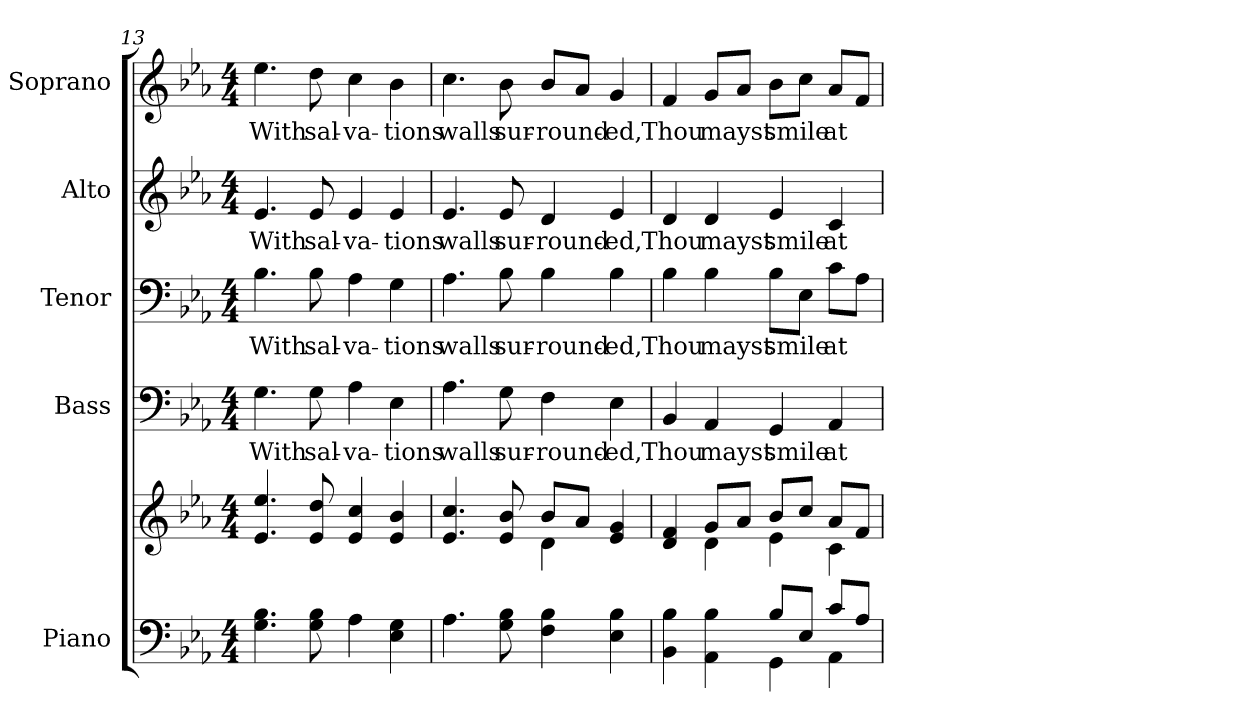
**kern	**kern	**kern	**text	**kern	**text	**kern	**text	**kern	**text
*part5	*part5	*part4	*part4	*part3	*part3	*part2	*part2	*part1	*part1
*staff6	*staff5	*staff4	*staff4	*staff3	*staff3	*staff2	*staff2	*staff1	*staff1
*I"Piano	*	*I"Bass	*	*I"Tenor	*	*I"Alto	*	*I"Soprano	*
*I'Pno.	*	*I'B.	*	*I'T.	*	*I'A.	*	*I'S.	*
!!LO:PB:g=z
*clefF4	*clefG2	*clefF4	*	*clefF4	*	*clefG2	*	*clefG2	*
*k[b-e-a-]	*k[b-e-a-]	*k[b-e-a-]	*	*k[b-e-a-]	*	*k[b-e-a-]	*	*k[b-e-a-]	*
*E-:	*E-:	*E-:	*	*E-:	*	*E-:	*	*E-:	*
*M4/4	*M4/4	*M4/4	*	*M4/4	*	*M4/4	*	*M4/4	*
=13	=13	=13	=13	=13	=13	=13	=13	=13	=13
!	!	!	!LO:LY:b:color=#000000	!	!	!	!	!	!
!	!	!	!	!	!LO:LY:b:color=#000000	!	!	!	!
!	!	!	!	!	!	!	!LO:LY:b:color=#000000	!	!
!	!	!	!	!	!	!	!	!	!LO:LY:b:color=#000000
4.Gi\ 4.B-i	4.e-i/ 4.ee-i	4.Gi\	With	4.B-i\	With	4.e-i/	With	4.ee-i\	With
!	!	!	!LO:LY:b:color=#000000	!	!	!	!	!	!
!	!	!	!	!	!LO:LY:b:color=#000000	!	!	!	!
!	!	!	!	!	!	!	!LO:LY:b:color=#000000	!	!
!	!	!	!	!	!	!	!	!	!LO:LY:b:color=#000000
8Gi\ 8B-i	8e-i/ 8ddi	8Gi\	sal-	8B-i\	sal-	8e-i/	sal-	8ddi\	sal-
!	!	!	!LO:LY:b:color=#000000	!	!	!	!	!	!
!	!	!	!	!	!LO:LY:b:color=#000000	!	!	!	!
!	!	!	!	!	!	!	!LO:LY:b:color=#000000	!	!
!	!	!	!	!	!	!	!	!	!LO:LY:b:color=#000000
4A-i\	4e-i/ 4cci	4A-i\	-va-	4A-i\	-va-	4e-i/	-va-	4cci\	-va-
!	!	!	!LO:LY:b:color=#000000	!	!	!	!	!	!
!	!	!	!	!	!LO:LY:b:color=#000000	!	!	!	!
!	!	!	!	!	!	!	!LO:LY:b:color=#000000	!	!
!	!	!	!	!	!	!	!	!	!LO:LY:b:color=#000000
4E-i\ 4Gi	4e-i/ 4b-i	4E-i\	-tions	4Gi\	-tions	4e-i/	-tions	4b-i\	-tions
=14	=14	=14	=14	=14	=14	=14	=14	=14	=14
*	*^	*	*	*	*	*	*	*	*
!	!	!	!	!LO:LY:b:color=#000000	!	!	!	!	!	!
!	!	!	!	!	!	!LO:LY:b:color=#000000	!	!	!	!
!	!	!	!	!	!	!	!	!LO:LY:b:color=#000000	!	!
!	!	!	!	!	!	!	!	!	!	!LO:LY:b:color=#000000
4.A-i\	4.e-i/ 4.cci	2ryy	4.A-i\	walls	4.A-i\	walls	4.e-i/	walls	4.cci\	walls
!	!	!	!	!LO:LY:b:color=#000000	!	!	!	!	!	!
!	!	!	!	!	!	!LO:LY:b:color=#000000	!	!	!	!
!	!	!	!	!	!	!	!	!LO:LY:b:color=#000000	!	!
!	!	!	!	!	!	!	!	!	!	!LO:LY:b:color=#000000
8Gi\ 8B-i	8e-i/ 8b-i	.	8Gi\	sur-	8B-i\	sur-	8e-i/	sur-	8b-i\	sur-
!	!	!	!	!LO:LY:b:color=#000000	!	!	!	!	!	!
!	!	!	!	!	!	!LO:LY:b:color=#000000	!	!	!	!
!	!	!	!	!	!	!	!	!LO:LY:b:color=#000000	!	!
!	!	!	!	!	!	!	!	!	!	!LO:LY:b:color=#000000
4Fi\ 4B-i	8b-i/L	4di\	4Fi\	-round-	4B-i\	-round-	4di/	-round-	8b-i/L	-round-
.	8a-i/J	.	.	.	.	.	.	.	8a-i/J	.
!	!	!	!	!LO:LY:b:color=#000000	!	!	!	!	!	!
!	!	!	!	!	!	!LO:LY:b:color=#000000	!	!	!	!
!	!	!	!	!	!	!	!	!LO:LY:b:color=#000000	!	!
!	!	!	!	!	!	!	!	!	!	!LO:LY:b:color=#000000
4E-i\ 4B-i	4e-i/ 4gi	4ryy	4E-i\	-ed,	4B-i\	-ed,	4e-i/	-ed,	4gi/	-ed,
!!LO:PB:g=z
=15	=15	=15	=15	=15	=15	=15	=15	=15	=15	=15
*^	*	*	*	*	*	*	*	*	*	*
!	!	!	!	!	!LO:LY:b:color=#000000	!	!	!	!	!	!
!	!	!	!	!	!	!	!LO:LY:b:color=#000000	!	!	!	!
!	!	!	!	!	!	!	!	!	!LO:LY:b:color=#000000	!	!
!	!	!	!	!	!	!	!	!	!	!	!LO:LY:b:color=#000000
4BB-i\ 4B-i	2ryy	4di/ 4fi	4ryy	4BB-i/	Thou	4B-i\	Thou	4di/	Thou	4fi/	Thou
!	!	!	!	!	!LO:LY:b:color=#000000	!	!	!	!	!	!
!	!	!	!	!	!	!	!LO:LY:b:color=#000000	!	!	!	!
!	!	!	!	!	!	!	!	!	!LO:LY:b:color=#000000	!	!
!	!	!	!	!	!	!	!	!	!	!	!LO:LY:b:color=#000000
4AA-i\ 4B-i	.	8gi/L	4di\	4AA-i/	mayst	4B-i\	mayst	4di/	mayst	8gi/L	mayst
.	.	8a-i/J	.	.	.	.	.	.	.	8a-i/J	.
!	!	!	!	!	!LO:LY:b:color=#000000	!	!	!	!	!	!
!	!	!	!	!	!	!	!LO:LY:b:color=#000000	!	!	!	!
!	!	!	!	!	!	!	!	!	!LO:LY:b:color=#000000	!	!
!	!	!	!	!	!	!	!	!	!	!	!LO:LY:b:color=#000000
8B-i/L	4GGi\	8b-i/L	4e-i\	4GGi/	smile	8B-i\L	smile	4e-i/	smile	8b-i\L	smile
8E-i/J	.	8cci/J	.	.	.	8E-i\J	.	.	.	8cci\J	.
!	!	!	!	!	!LO:LY:b:color=#000000	!	!	!	!	!	!
!	!	!	!	!	!	!	!LO:LY:b:color=#000000	!	!	!	!
!	!	!	!	!	!	!	!	!	!LO:LY:b:color=#000000	!	!
!	!	!	!	!	!	!	!	!	!	!	!LO:LY:b:color=#000000
8ci/L	4AA-i\	8a-i/L	4ci\	4AA-i/	at	8ci\L	at	4ci/	at	8a-i/L	at
8A-i/J	.	8fi/J	.	.	.	8A-i\J	.	.	.	8fi/J	.
*v	*v	*	*	*	*	*	*	*	*	*	*
*	*v	*v	*	*	*	*	*	*	*	*
=	=	=	=	=	=	=	=	=	=
*-	*-	*-	*-	*-	*-	*-	*-	*-	*-
